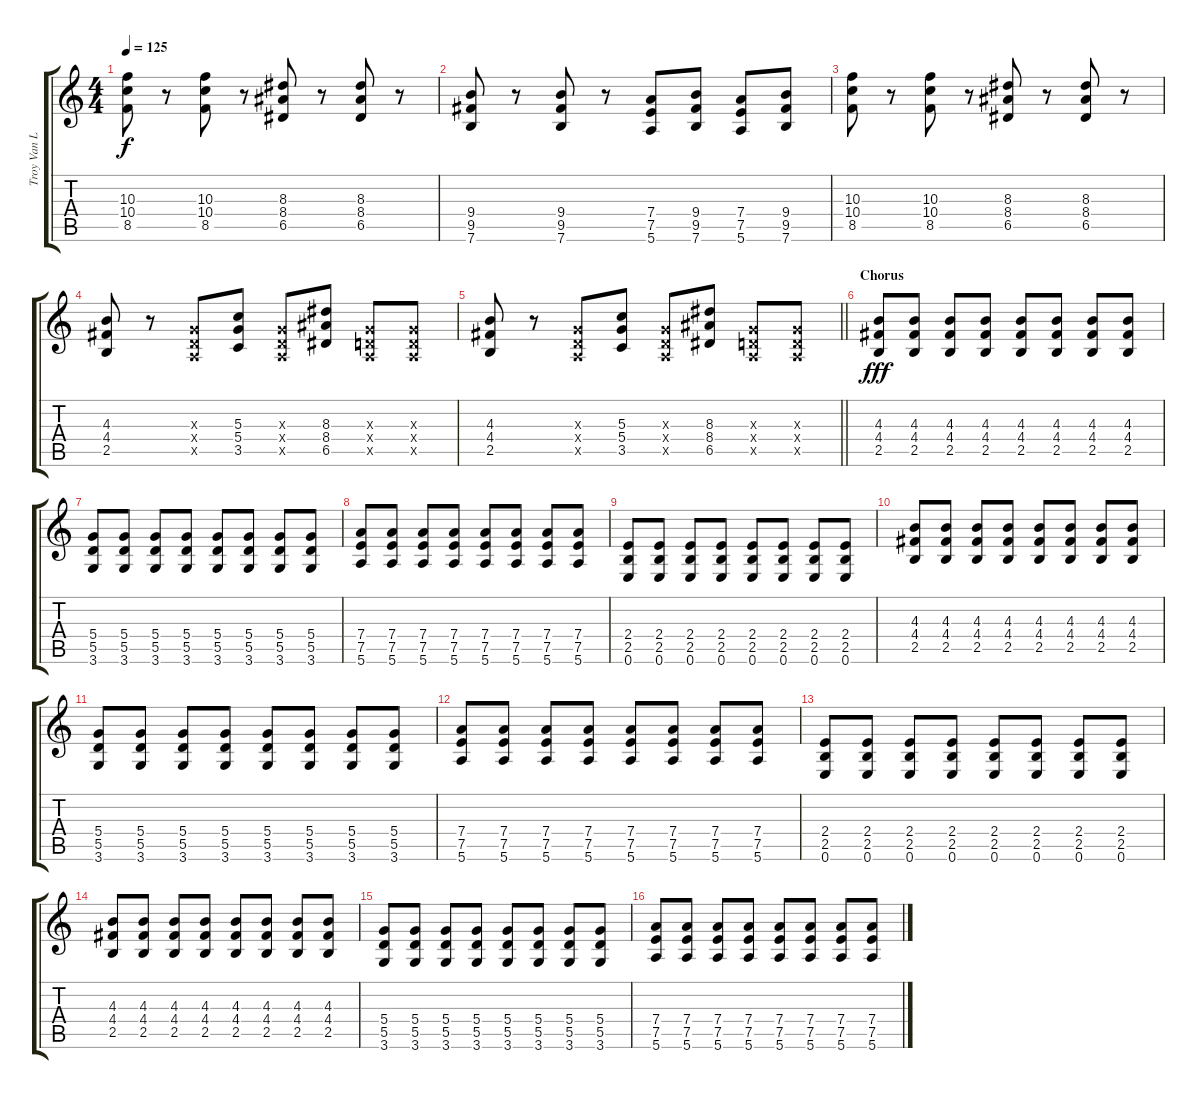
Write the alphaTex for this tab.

\track ("Troy Van Leeuwen" "Troy Van L") {instrument distortionguitar}
\staff {score tabs}
\tuning (E4 B3 G3 D3 A2 E2) {hide}
\ts (4 4)
\tempo 125
\clef g2
\ks c
(10.3 10.4 8.5).8{dy f} r.8 (10.3 10.4 8.5).8 r.8 (8.3 8.4 6.5).8 r.8 (8.3 8.4 6.5).8 r.8 |
(9.4 9.5 7.6).8 r.8 (9.4 9.5 7.6).8 r.8 (7.4 7.5 5.6).8 (9.4 9.5 7.6).8 (7.4 7.5 5.6).8 (9.4 9.5 7.6).8 |
(10.3 10.4 8.5).8 r.8 (10.3 10.4 8.5).8 r.8 (8.3 8.4 6.5).8 r.8 (8.3 8.4 6.5).8 r.8 |
(4.3 4.4 2.5).8 r.8 (0.3{x} 0.4{x} 0.5{x}).8 (5.3 5.4 3.5).8 (0.3{x} 0.4{x} 0.5{x}).8 (8.3 8.4 6.5).8 (0.3{x} 0.4{x} 0.5{x}).8 (0.3{x} 0.4{x} 0.5{x}).8 |
\barLineRight lightlight
(4.3 4.4 2.5).8 r.8 (0.3{x} 0.4{x} 0.5{x}).8 (5.3 5.4 3.5).8 (0.3{x} 0.4{x} 0.5{x}).8 (8.3 8.4 6.5).8 (0.3{x} 0.4{x} 0.5{x}).8 (0.3{x} 0.4{x} 0.5{x}).8 |
\section ("" "Chorus")
(4.3 4.4 2.5).8{dy fff} (4.3 4.4 2.5).8 (4.3 4.4 2.5).8 (4.3 4.4 2.5).8 (4.3 4.4 2.5).8 (4.3 4.4 2.5).8 (4.3 4.4 2.5).8 (4.3 4.4 2.5).8 |
(5.4 5.5 3.6).8 (5.4 5.5 3.6).8 (5.4 5.5 3.6).8 (5.4 5.5 3.6).8 (5.4 5.5 3.6).8 (5.4 5.5 3.6).8 (5.4 5.5 3.6).8 (5.4 5.5 3.6).8 |
(7.4 7.5 5.6).8 (7.4 7.5 5.6).8 (7.4 7.5 5.6).8 (7.4 7.5 5.6).8 (7.4 7.5 5.6).8 (7.4 7.5 5.6).8 (7.4 7.5 5.6).8 (7.4 7.5 5.6).8 |
(2.4 2.5 0.6).8 (2.4 2.5 0.6).8 (2.4 2.5 0.6).8 (2.4 2.5 0.6).8 (2.4 2.5 0.6).8 (2.4 2.5 0.6).8 (2.4 2.5 0.6).8 (2.4 2.5 0.6).8 |
(4.3 4.4 2.5).8 (4.3 4.4 2.5).8 (4.3 4.4 2.5).8 (4.3 4.4 2.5).8 (4.3 4.4 2.5).8 (4.3 4.4 2.5).8 (4.3 4.4 2.5).8 (4.3 4.4 2.5).8 |
(5.4 5.5 3.6).8 (5.4 5.5 3.6).8 (5.4 5.5 3.6).8 (5.4 5.5 3.6).8 (5.4 5.5 3.6).8 (5.4 5.5 3.6).8 (5.4 5.5 3.6).8 (5.4 5.5 3.6).8 |
(7.4 7.5 5.6).8 (7.4 7.5 5.6).8 (7.4 7.5 5.6).8 (7.4 7.5 5.6).8 (7.4 7.5 5.6).8 (7.4 7.5 5.6).8 (7.4 7.5 5.6).8 (7.4 7.5 5.6).8 |
(2.4 2.5 0.6).8 (2.4 2.5 0.6).8 (2.4 2.5 0.6).8 (2.4 2.5 0.6).8 (2.4 2.5 0.6).8 (2.4 2.5 0.6).8 (2.4 2.5 0.6).8 (2.4 2.5 0.6).8 |
(4.3 4.4 2.5).8 (4.3 4.4 2.5).8 (4.3 4.4 2.5).8 (4.3 4.4 2.5).8 (4.3 4.4 2.5).8 (4.3 4.4 2.5).8 (4.3 4.4 2.5).8 (4.3 4.4 2.5).8 |
(5.4 5.5 3.6).8 (5.4 5.5 3.6).8 (5.4 5.5 3.6).8 (5.4 5.5 3.6).8 (5.4 5.5 3.6).8 (5.4 5.5 3.6).8 (5.4 5.5 3.6).8 (5.4 5.5 3.6).8 |
(7.4 7.5 5.6).8 (7.4 7.5 5.6).8 (7.4 7.5 5.6).8 (7.4 7.5 5.6).8 (7.4 7.5 5.6).8 (7.4 7.5 5.6).8 (7.4 7.5 5.6).8 (7.4 7.5 5.6).8
